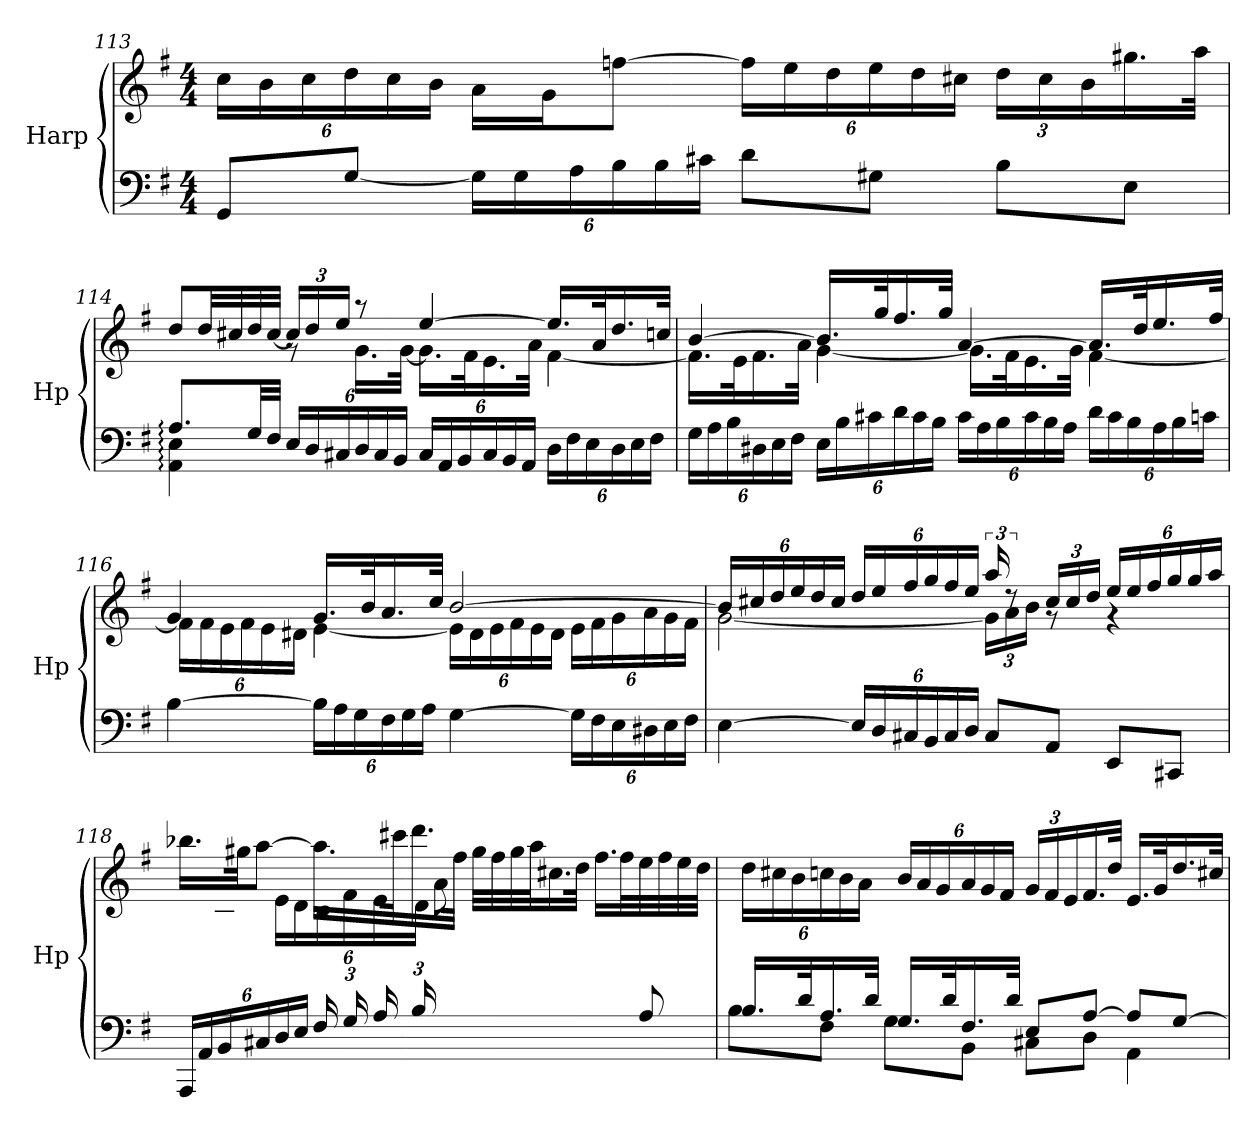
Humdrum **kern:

**kern	**kern
*part1	*part1
*staff2	*staff1
*I"Harp	*
*I'Hp	*
!!LO:LB:g=z
*clefF4	*clefG2
*k[f#]	*k[f#]
*M4/4	*M4/4
*	*Xbrackettup
=113	=113
8GG/L	24cc\LL
.	24b\
.	24cc\
[8G/J	24dd\
.	24cc\
.	24b\JJ
*Xbrackettup	*
24G\LL]	16a\LL
24G\	.
.	16g\J
24A\	.
24B\	[8ffn\J
24B\	.
24c#X\JJ	.
8d\L	24ff\LL]
.	24ee\
.	24dd\
8G#X\J	24ee\
.	24dd\
.	24cc#X\JJ
8B\L	24dd\LL
.	24cc#\
.	24b\
8E\J	16.gg#X\
.	32aa\JJk
!!LO:LB:g=z
=114	=114
*^	*^
8.A:/L	4AA\: 4E\:	8dd/L	4ryy
.	.	32dd/LL	.
.	.	32cc#X/	.
32G/LL	.	32dd/	.
32F#/JJJ	.	[32cc#/JJJ	.
2.ryy	24E/LL	24cc#/LL]	8rg
.	24D/	24dd/	.
.	24C#X/	24ee/JJ	.
.	24D/	8raa	16.g\LL
.	24C#/	.	.
.	24BB/JJ	.	.
.	.	.	[32g\JJk
.	24C#/LL	[4ee/	16.g\LL]
.	24AA/	.	.
.	24BB/	.	.
.	.	.	32f#\K
.	24C#/	.	16.e\
.	24BB/	.	.
.	24AA/JJ	.	.
.	.	.	32a\JJk
.	24D\LL	16.ee/LL]	[4f#\
.	24F#\	.	.
.	24E\	.	.
.	.	32a/K	.
.	24D\	16.dd/	.
.	24E\	.	.
.	24F#\JJ	.	.
.	.	32ccn/JJk	.
*v	*v	*	*
!!LO:PB:g=z	!!
=115	=115	=115
24G\LL	[4b/	16.f#\LL]
24A\	.	.
24B\	.	.
.	.	32e\K
24D#X\	.	16.f#\
24E\	.	.
24F#\JJ	.	.
.	.	32a\JJk
24E\LL	16.b/LL]	[4g\
24B\	.	.
24c#X\	.	.
.	32gg/K	.
24d\	16.ff#/	.
24c#\	.	.
24B\JJ	.	.
.	32gg/JJk	.
24c#\LL	[4a/	16.g\LL]
24A\	.	.
24B\	.	.
.	.	32f#\K
24c#\	.	16.e\
24B\	.	.
24A\JJ	.	.
.	.	32g\JJk
24d\LL	16.a/LL]	[4f#\
24c#\	.	.
24B\	.	.
.	32dd/K	.
24A\	16.ee/	.
24B\	.	.
24cn\JJ	.	.
.	32ff#/JJk	.
!!LO:LB:g=z	!!
=116	=116	=116
[4B\	4g/	24f#\LL]
.	.	24f#\
.	.	24e\
.	.	24f#\
.	.	24e\
.	.	24d#X\JJ
24B\LL]	16.g/LL	[4e\
24A\	.	.
24G\	.	.
.	32b/K	.
24F#\	16.a/	.
24G\	.	.
24A\JJ	.	.
.	32cc/JJk	.
[4G\	[2b/	24e\LL]
.	.	24d#\
.	.	24e\
.	.	24f#\
.	.	24e\
.	.	24d#\JJ
24G\LL]	.	24e\LL
24F#\	.	24f#\
24E\	.	24g\
24D#X\	.	24a\
24E\	.	24g\
24F#\JJ	.	24f#\JJ
!!LO:LB:g=z	!!
=117	=117	=117
[4E\	24b/LL]	[2g\
.	24cc#X/	.
.	24dd/	.
.	24ee/	.
.	24dd/	.
.	24cc#/JJ	.
24E/LL]	24dd/LL	.
24D/	24ee/	.
24C#X/	24ff#/	.
24BB/	24gg/	.
24C#/	24ff#/	.
24D/JJ	24ee/JJ	.
*	*brackettup	*Xbrackettup
8C#/L	24aa/	24g\LL]
.	12rdd	24a\
.	.	24b\JJ
8AA/J	24cc#/LL	8rg
.	24cc#/	.
.	24dd/JJ	.
8EE/L	24ee/LL	4rg
.	24ee/	.
.	24ff#/	.
8CC#X/J	24gg/	.
.	24gg/	.
.	24aa/JJ	.
!!LO:LB:g=z	!!
=118	=118	=118
24AAA/LL	16.bb-X\LL	12%5ryy
24AA/	.	.
24BB/	.	.
.	32gg#X\JK	.
24C#X/	[8aa\J	.
24D/	.	.
24E/JJ	.	.
24F#/LL	16.aa\LL]	.
24G/	.	.
24A/	.	.
.	32ccc#X\K	.
24B/	16.ddd\	.
24%11ryy	.	24c#X\
.	.	24d\JJ
.	32ff#\JJk	.
.	32gg#\LLL	24e\LL
.	32ff#\	.
.	.	24d\
.	32gg#\	.
.	.	24c#\
.	32aa\J	.
.	16.cc#X\	24f#\
.	.	24e\
.	.	24d\JJ
.	32dd\JJk	.
.	16.ff#\LL	8a\L
.	32ff#\L	.
8A/J	32ee\	8ryy
.	32ff#\	.
.	32ee\	.
.	32dd\JJJ	.
*	*v	*v
!!LO:LB:g=z
=119	=119
*^	*
16.B/LL	8B\L	24dd\LL
.	.	24cc#X\
.	.	24b\
32d/K	.	.
16.A/	8F#\J	24ccn\
.	.	24b\
.	.	24a\JJ
32d/JJk	.	.
16.G/LL	8G\L	24b/LL
.	.	24a/
.	.	24g/
32d/K	.	.
16.F#/	8BB\J	24a/
.	.	24g/
.	.	24f#/JJ
32d/JJk	.	.
8E/L	8C#X\L	24g/LL
.	.	24f#/
.	.	24e/
[8A/J	8D\J	16.f#/
.	.	32dd/JJk
8A/L]	4AA\	16.e/LL
.	.	32g/K
[8G/J	.	16.dd/
.	.	32cc#X/JJk
*v	*v	*
=	=
*-	*-
